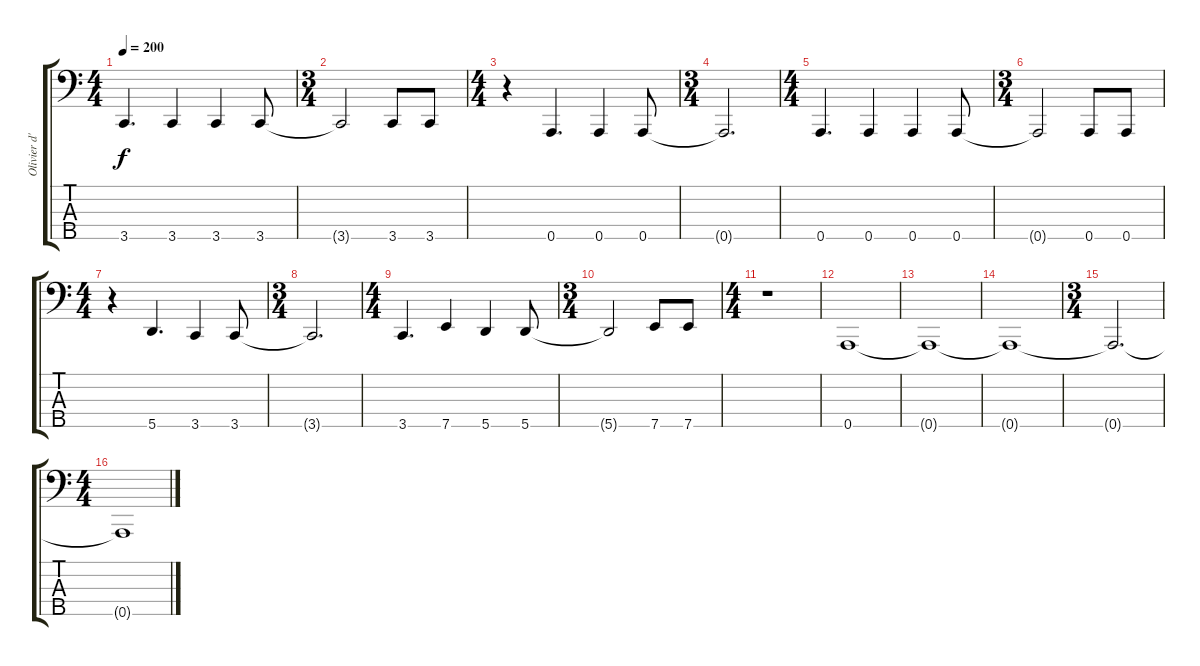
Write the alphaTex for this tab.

\track ("Olivier d'Aries (Bass)" "Olivier d'") {instrument electricbassfinger}
\staff {score tabs}
\tuning (G2 D2 A1 E1 A0) {hide}
\ts (4 4)
\tempo 200
\clef f4
\ks c
3.5.4{d dy f} 3.5.4 3.5.4 3.5.8 |
\ts (3 4)
3.5{t}.2 3.5.8 3.5.8 |
\ts (4 4)
r.4 0.5.4{d} 0.5.4 0.5.8 |
\ts (3 4)
0.5{t}.2{d} |
\ts (4 4)
0.5.4{d} 0.5.4 0.5.4 0.5.8 |
\ts (3 4)
0.5{t}.2 0.5.8 0.5.8 |
\ts (4 4)
r.4 5.5.4{d} 3.5.4 3.5.8 |
\ts (3 4)
3.5{t}.2{d} |
\ts (4 4)
3.5.4{d} 7.5.4 5.5.4 5.5.8 |
\ts (3 4)
5.5{t}.2 7.5.8 7.5.8 |
\ts (4 4)
r.1 |
0.5.1 |
0.5{t}.1 |
0.5{t}.1 |
\ts (3 4)
0.5{t}.2{d} |
\ts (4 4)
0.5{t}.1
